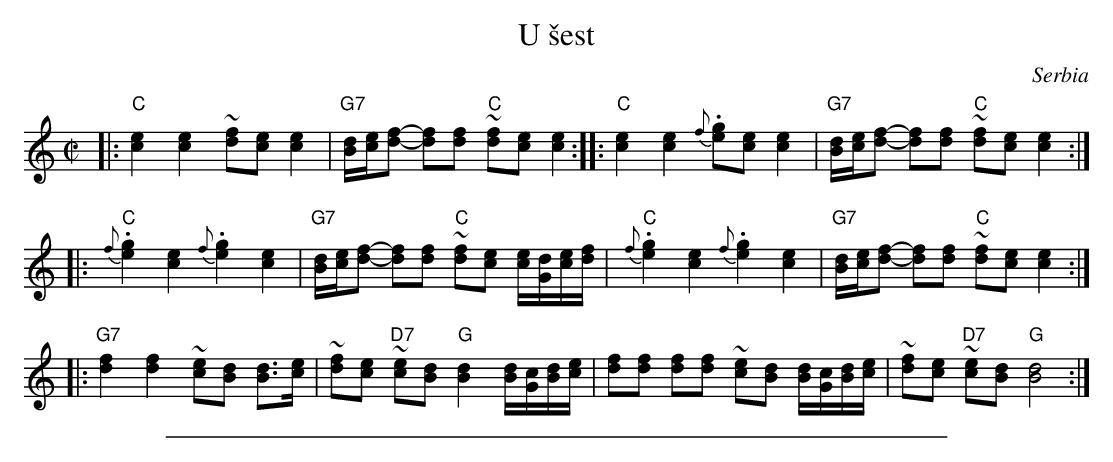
X:1
T: U \vsest
O: Serbia
M: C|
L: 1/8
K: C
|: "C"[e2c2] [e2c2] ~[fd][ec] [e2c2] \
| "G7"[d/B/][e/c/][fd]- [fd][fd] "C"~[fd][ec] [e2c2] :| \
|: "C"[e2c2] [e2c2] {f}.[ge][ec] [e2c2] \
| "G7"[d/B/][e/c/][fd]- [fd][fd] "C"~[fd][ec] [e2c2] :|
|: "C"{f}.[g2e2] [e2c2] {f}.[g2e2] [e2c2] \
| "G7"[d/B/][e/c/][fd]- [fd][fd] "C"~[fd][ec] [e/c/][d/G/][e/c/][f/d/] \
| "C"{f}.[g2e2] [e2c2] {f}.[g2e2] [e2c2] \
| "G7"[d/B/][e/c/][fd]- [fd][fd] "C"~[fd][ec] [e2c2] :|
|: "G7"[f2d2] [f2d2] ~[ec][dB] [dB]>[ec] \
| ~[fd][ec] "D7"~[ec][dB] "G"[d2B2] [d/B/][c/G/][d/B/][e/c/] \
| [fd][fd] [fd][fd] ~[ec][dB] [d/B/][c/G/][d/B/][e/c/] \
| ~[fd][ec] "D7"~[ec][dB] "G"[d4B4] :|
